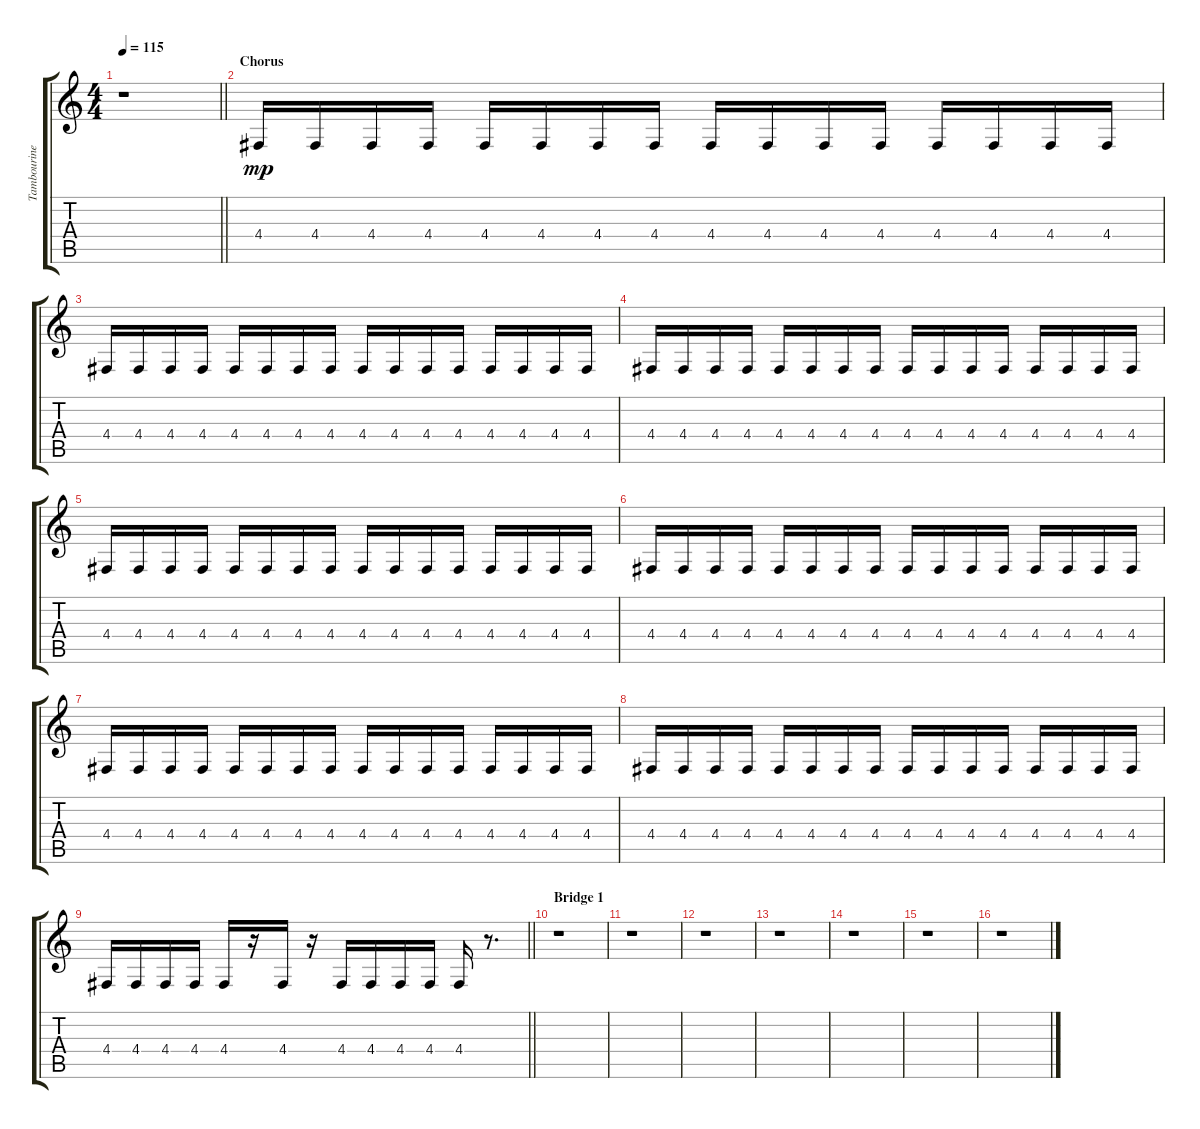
\track ("Tambourine" "Tambourine") {instrument synthvoice}
\staff {score tabs}
\tuning (E4 B3 G3 D3 A2 E2) {hide}
\ts (4 4)
\tempo 115
\clef g2
\barLineRight lightlight
\ks c
r.1{dy mp} |
\section ("" "Chorus")
4.4.16 4.4.16 4.4.16 4.4.16 4.4.16 4.4.16 4.4.16 4.4.16 4.4.16 4.4.16 4.4.16 4.4.16 4.4.16 4.4.16 4.4.16 4.4.16 |
4.4.16 4.4.16 4.4.16 4.4.16 4.4.16 4.4.16 4.4.16 4.4.16 4.4.16 4.4.16 4.4.16 4.4.16 4.4.16 4.4.16 4.4.16 4.4.16 |
4.4.16 4.4.16 4.4.16 4.4.16 4.4.16 4.4.16 4.4.16 4.4.16 4.4.16 4.4.16 4.4.16 4.4.16 4.4.16 4.4.16 4.4.16 4.4.16 |
4.4.16 4.4.16 4.4.16 4.4.16 4.4.16 4.4.16 4.4.16 4.4.16 4.4.16 4.4.16 4.4.16 4.4.16 4.4.16 4.4.16 4.4.16 4.4.16 |
4.4.16 4.4.16 4.4.16 4.4.16 4.4.16 4.4.16 4.4.16 4.4.16 4.4.16 4.4.16 4.4.16 4.4.16 4.4.16 4.4.16 4.4.16 4.4.16 |
4.4.16 4.4.16 4.4.16 4.4.16 4.4.16 4.4.16 4.4.16 4.4.16 4.4.16 4.4.16 4.4.16 4.4.16 4.4.16 4.4.16 4.4.16 4.4.16 |
4.4.16 4.4.16 4.4.16 4.4.16 4.4.16 4.4.16 4.4.16 4.4.16 4.4.16 4.4.16 4.4.16 4.4.16 4.4.16 4.4.16 4.4.16 4.4.16 |
\barLineRight lightlight
4.4.16 4.4.16 4.4.16 4.4.16 4.4.16 r.16 4.4.16 r.16 4.4.16 4.4.16 4.4.16 4.4.16 4.4.16 r.8{d} |
\section ("" "Bridge 1")
r.1 |
r.1 |
r.1 |
r.1 |
r.1 |
r.1 |
r.1
